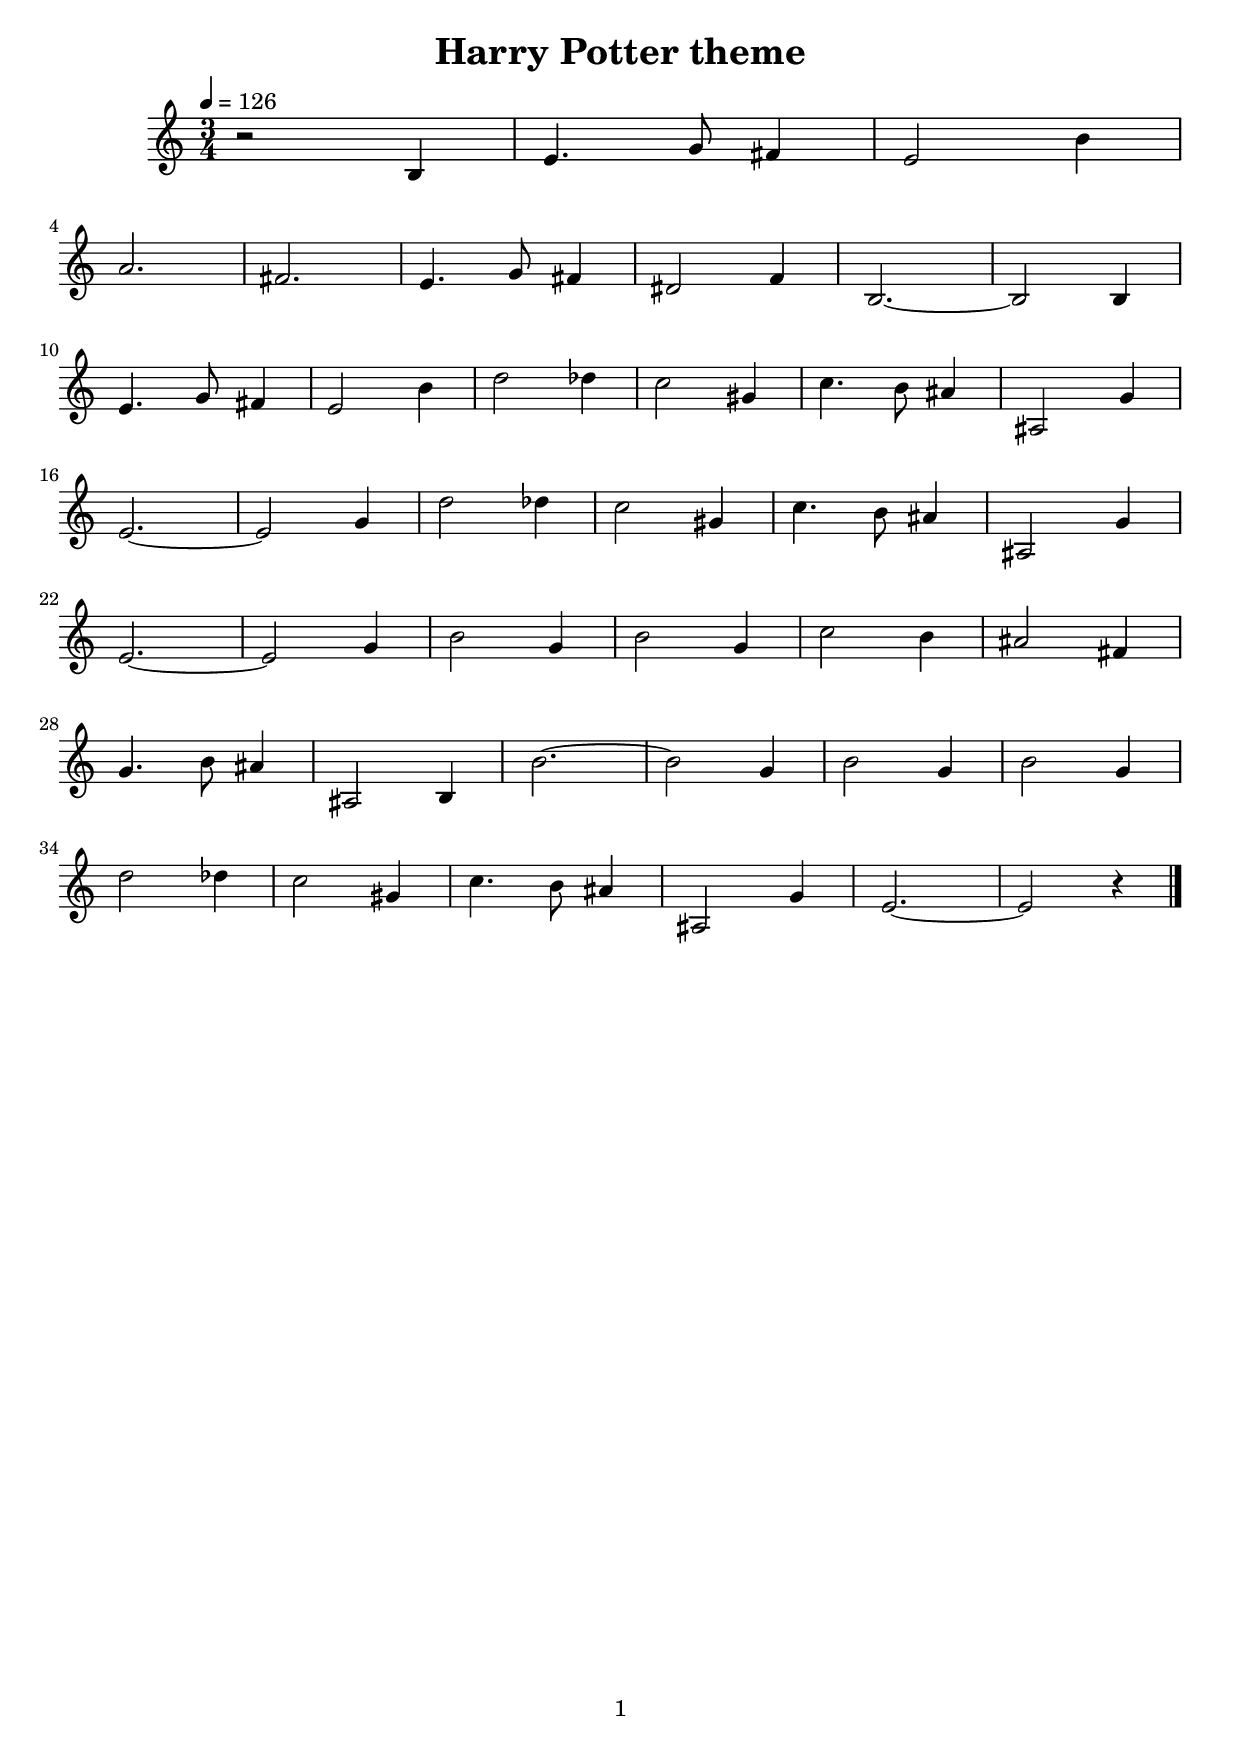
\header {
		    title = "Harry Potter theme"
			 composer = ""
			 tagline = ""
% for full lesson, go to
% https://www.youtube.com/watch?v=JEaHzypC3-o
}


  \paper {
    print-page-number = ##t
    print-first-page-number = ##t
    oddHeaderMarkup = \markup \null
    evenHeaderMarkup = \markup \null
    oddFooterMarkup = \markup {
      \fill-line {
        \on-the-fly \print-page-number-check-first
        \fromproperty #'page:page-number-string
      }
    }
    evenFooterMarkup = \oddFooterMarkup
  }

rhMusic = {
		  \tempo 4 = 126
		  \key c \major
		  \time 3/4
		  r2 b4 |
		  e'4. g'8 fis'4 |
		  e'2 b'4 | \break
		  a'2. |
%
		  fis'2. |
		  e'4. g'8 fis'4 |
		  dis'2 f'4 |
		  b2.~ |
%
		  b2 b4 | \break
		  e'4. g'8 fis'4 |
		  e'2 b'4 |
		  d''2 des''4 | 
%
		  c''2 gis'4 |
		  c''4. b'8 ais'4 |
		  ais2 g'4 | \break
		  e'2.~ |
%
		  e'2 g'4 |
		  d''2 des''4 | 
		  c''2 gis'4 |
		  c''4. b'8 ais'4 |
%
		  ais2 g'4 | \break
		  e'2.~ |
		  e'2 g'4 |
		  b'2 g'4 |
%
		  b'2 g'4 |
		  c''2 b'4 | 
		  ais'2 fis'4 | \break
		  g'4. b'8 ais'4 |
%
		  ais2 b4 |
		  b'2.~ |
		  b'2 g'4 |
		  b'2 g'4 | 
%
		  b'2 g'4 | \break
		  d''2 des''4 |
		  c''2 gis'4 |
		  c''4. b'8 ais'4 |
%
		  ais2 g'4 |
		  e'2.~ |
		  e'2 r4 \bar "|."

}

\score {
  \new PianoStaff <<
    \new Staff = "RH"  <<
      \rhMusic
    >>
  >>
  \midi{ \tempo 4 = 114}
  \layout{}
}
